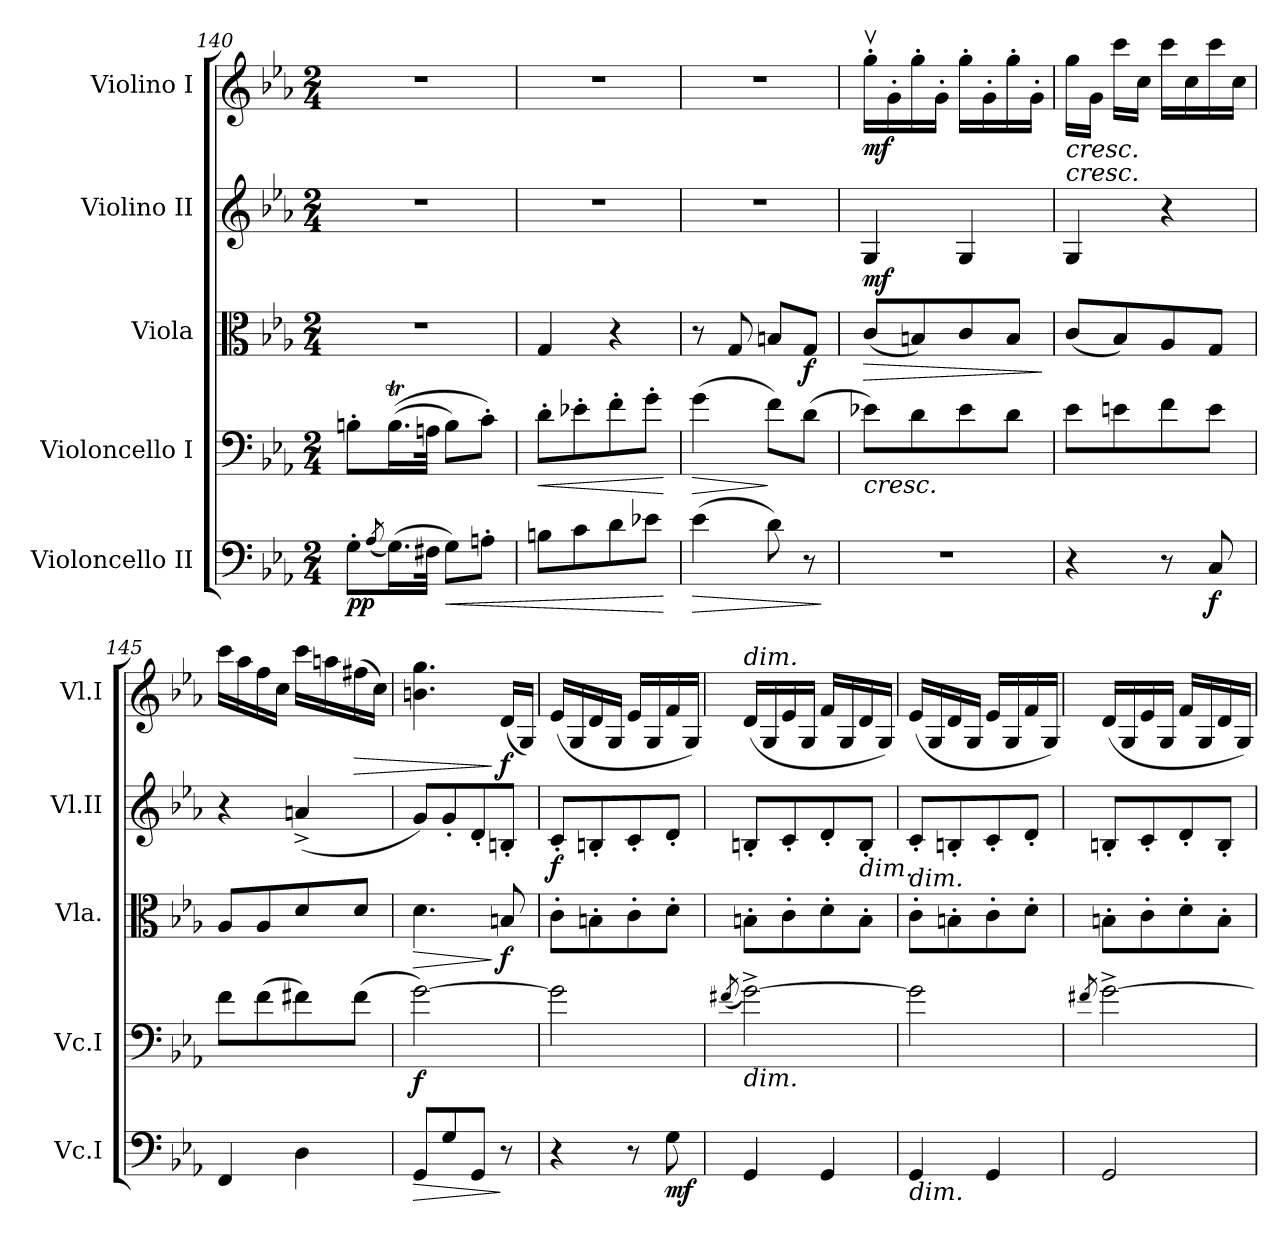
**kern	**dynam	**kern	**dynam	**kern	**dynam	**kern	**dynam	**kern	**dynam
*part5	*part5	*part4	*part4	*part3	*part3	*part2	*part2	*part1	*part1
*staff5	*staff5	*staff4	*staff4	*staff3	*staff3	*staff2	*staff2	*staff1	*staff1
*I"Violoncello II	*	*I"Violoncello I	*	*I"Viola	*	*I"Violino II	*	*I"Violino I	*
*I'Vc.I	*	*I'Vc.I	*	*I'Vla.	*	*I'Vl.II	*	*I'Vl.I	*
!!LO:LB:g=z
*clefF4	*	*clefF4	*	*clefC3	*	*clefG2	*	*clefG2	*
*k[b-e-a-]	*	*k[b-e-a-]	*	*k[b-e-a-]	*	*k[b-e-a-]	*	*k[b-e-a-]	*
*M2/4	*	*M2/4	*	*M2/4	*	*M2/4	*	*M2/4	*
=140	=140	=140	=140	=140	=140	=140	=140	=140	=140
!	!LO:DY:b	!	!	!	!	!	!	!	!
8G'\L	pp	8Bn'\L	.	2r	.	2r	.	2r	.
(<8qA-/	.	.	.	.	.	.	.	.	.
(>16.G\L)	.	(>(>16.Bt\L	.	.	.	.	.	.	.
32F#X\JJk	.	32An\JJk	.	.	.	.	.	.	.
!	!LO:HP:b	!	!	!	!	!	!	!	!
8G\L)	<	8B\L)	.	.	.	.	.	.	.
8An'\J	.	8c'\J)	.	.	.	.	.	.	.
=141	=141	=141	=141	=141	=141	=141	=141	=141	=141
!	!	!	!LO:HP:b	!	!	!	!	!	!
8Bn\L	.	8d'\L	<	4G/	.	2r	.	2r	.
8c\	.	8e-X'\	.	.	.	.	.	.	.
8d\	.	8f'\	.	4r	.	.	.	.	.
8e-X\J	.	8g'\J	.	.	.	.	.	.	.
.	[	.	[	.	.	.	.	.	.
=142	=142	=142	=142	=142	=142	=142	=142	=142	=142
!	!LO:HP:b	!	!LO:HP:b	!	!	!	!	!	!
(>4e-\	>	(>4g\	>	8r	.	2r	.	2r	.
.	.	.	.	8G/	.	.	.	.	.
8d\)	.	8f\L)	]	8Bn/L	.	.	.	.	.
!	!	!	!	!	!LO:DY:b	!	!	!	!
8r	.	(>8d\J	.	8G/J	f	.	.	.	.
.	]	.	.	.	.	.	.	.	.
=143	=143	=143	=143	=143	=143	=143	=143	=143	=143
!	!	!LO:TX:b:i:t=cresc.	!	!	!	!	!	!	!
!	!	!	!	!	!LO:HP:b	!	!LO:DY:b	!	!LO:DY:b
2r	.	8e-X\L)	.	(<8c/L	>	4G/	mf	16ggv'\LL	mf
.	.	.	.	.	.	.	.	16g'\	.
.	.	8d\	.	8Bn/)	.	.	.	16gg'\	.
.	.	.	.	.	.	.	.	16g'\JJ	.
.	.	8e-\	.	8c/	.	4G/	.	16gg'\LL	.
.	.	.	.	.	.	.	.	16g'\	.
.	.	8d\J	.	8B/J	.	.	.	16gg'\	.
.	.	.	.	.	.	.	.	16g'\JJ	.
.	.	.	.	.	]	.	.	.	.
=144	=144	=144	=144	=144	=144	=144	=144	=144	=144
!	!	!	!	!	!	!	!	!LO:TX:b:i:t=cresc.	!
!	!	!	!	!	!	!LO:TX:a:i:t=cresc.	!	!	!
4r	.	8e-\L	.	(<8c/L	.	4G/	.	16gg\LL	.
.	.	.	.	.	.	.	.	16g\JJ	.
.	.	8en\	.	8B-/)	.	.	.	16ccc\LL	.
.	.	.	.	.	.	.	.	16cc\JJ	.
8r	.	8f\	.	8A-/	.	4r	.	16ccc\LL	.
.	.	.	.	.	.	.	.	16cc\	.
!	!LO:DY:b	!	!	!	!	!	!	!	!
8C/	f	8e\J	.	8G/J	.	.	.	16ccc\	.
.	.	.	.	.	.	.	.	16cc\JJ	.
!!LO:PB:g=z
=145	=145	=145	=145	=145	=145	=145	=145	=145	=145
4FF/	.	8f\L	.	8A-/L	.	4r	.	16ccc\LL	.
.	.	.	.	.	.	.	.	16aa-\	.
.	.	(>8f\	.	8A-/	.	.	.	16ff\	.
.	.	.	.	.	.	.	.	16cc\JJ	.
4D\	.	8f#X\)	.	8d/	.	(<4an^/	.	16ccc\LL	.
.	.	.	.	.	.	.	.	16aan\	.
!	!	!	!	!	!	!	!	!	!LO:HP:b
.	.	(>8f#\J	.	8d/J	.	.	.	(>16ff#X\	>
.	.	.	.	.	.	.	.	16cc\JJ)	.
=146	=146	=146	=146	=146	=146	=146	=146	=146	=146
!	!LO:HP:b	!	!LO:DY:b	!	!LO:HP:b	!	!	!	!
8GG/L	>	[2g\)	f	4.d\	>	8g/L)	.	4.bn\ 4.gg\	.
8G/	.	.	.	.	.	8g'/	.	.	.
8GG/J	.	.	.	.	.	8d'/	.	.	.
!	!	!	!	!	!LO:DY:n=1:b	!	!	!	!LO:DY:n=1:b
8r	]	.	.	8Bn/	] f	8Bn'/J	.	(<16d/LL	] f
.	.	.	.	.	.	.	.	16G/JJ)	.
=147	=147	=147	=147	=147	=147	=147	=147	=147	=147
!	!	!	!	!	!	!	!LO:DY:b	!	!
4r	.	2g\]	.	8c'\L	.	8c'/L	f	(<16e-/LL	.
.	.	.	.	.	.	.	.	16G/	.
.	.	.	.	8Bn'\	.	8Bn'/	.	16d/	.
.	.	.	.	.	.	.	.	16G/JJ	.
8r	.	.	.	8c'\	.	8c'/	.	16e-/LL	.
.	.	.	.	.	.	.	.	16G/	.
!	!LO:DY:b	!	!	!	!	!	!	!	!
8G\	mf	.	.	8d'\J	.	8d'/J	.	16f/	.
.	.	.	.	.	.	.	.	16G/JJ)	.
=148	=148	=148	=148	=148	=148	=148	=148	=148	=148
.	.	(<8qf#X/	.	.	.	.	.	.	.
!	!	!	!	!	!	!	!	!LO:TX:a:i:t=dim.	!
!	!	!LO:TX:b:i:t=dim.	!	!	!	!	!	!	!
4GG/	.	[2g^\)	.	8Bn'\L	.	8Bn'/L	.	(<16d/LL	.
.	.	.	.	.	.	.	.	16G/	.
.	.	.	.	8c'\	.	8c'/	.	16e-/	.
.	.	.	.	.	.	.	.	16G/JJ	.
4GG/	.	.	.	8d'\	.	8d'/	.	16f/LL	.
.	.	.	.	.	.	.	.	16G/	.
!	!	!	!	!	!	!LO:TX:b:i:t=dim.	!	!	!
.	.	.	.	8B'\J	.	8B'/J	.	16d/	.
.	.	.	.	.	.	.	.	16G/JJ)	.
=149	=149	=149	=149	=149	=149	=149	=149	=149	=149
!	!	!	!	!LO:TX:a:i:t=dim.	!	!	!	!	!
!LO:TX:b:i:t=dim.	!	!	!	!	!	!	!	!	!
4GG/	.	2g\]	.	8c'\L	.	8c'/L	.	(<16e-/LL	.
.	.	.	.	.	.	.	.	16G/	.
.	.	.	.	8Bn'\	.	8Bn'/	.	16d/	.
.	.	.	.	.	.	.	.	16G/JJ	.
4GG/	.	.	.	8c'\	.	8c'/	.	16e-/LL	.
.	.	.	.	.	.	.	.	16G/	.
.	.	.	.	8d'\J	.	8d'/J	.	16f/	.
.	.	.	.	.	.	.	.	16G/JJ)	.
!!LO:LB:g=z
=150	=150	=150	=150	=150	=150	=150	=150	=150	=150
.	.	8qf#X/	.	.	.	.	.	.	.
2GG/	.	[2g^\	.	8Bn'\L	.	8Bn'/L	.	(<16d/LL	.
.	.	.	.	.	.	.	.	16G/	.
.	.	.	.	8c'\	.	8c'/	.	16e-/	.
.	.	.	.	.	.	.	.	16G/JJ	.
.	.	.	.	8d'\	.	8d'/	.	16f/LL	.
.	.	.	.	.	.	.	.	16G/	.
.	.	.	.	8B'\J	.	8B'/J	.	16d/	.
.	.	.	.	.	.	.	.	16G/JJ)	.
=	=	=	=	=	=	=	=	=	=
*-	*-	*-	*-	*-	*-	*-	*-	*-	*-
